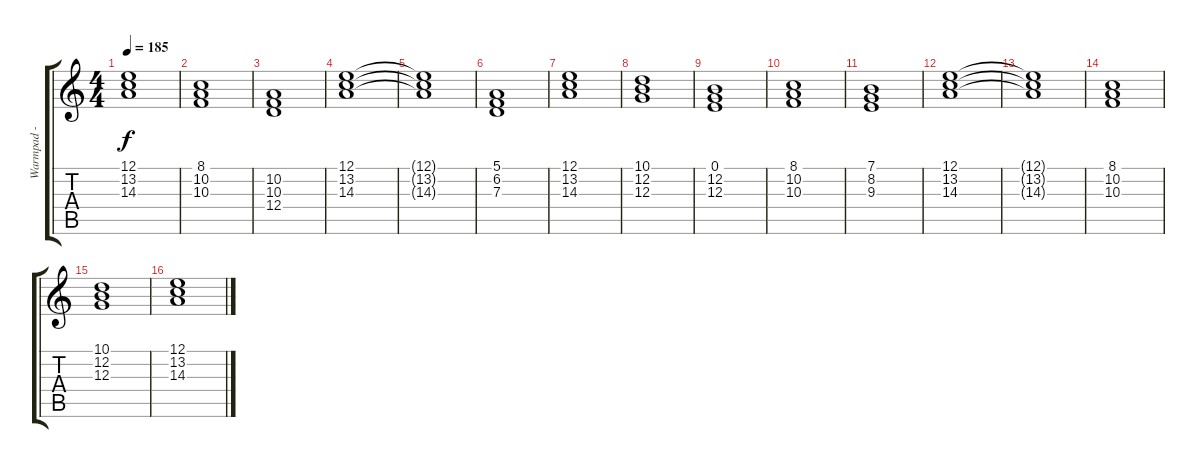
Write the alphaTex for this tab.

\track ("Warmpad -" "Warmpad -") {instrument pad2warm}
\staff {score tabs}
\tuning (E4 B3 G3 D3 A2 E2) {hide}
\ts (4 4)
\tempo 185
\clef g2
\ks c
(12.1{t} 13.2{t} 14.3{t}).1{dy f} |
(8.1 10.2 10.3).1 |
(10.2 10.3 12.4).1 |
(12.1 13.2 14.3).1 |
(12.1{t} 13.2{t} 14.3{t}).1 |
(5.1 6.2 7.3).1 |
(12.1 13.2 14.3).1 |
(10.1 12.2 12.3).1 |
(0.1 12.2 12.3).1 |
(8.1 10.2 10.3).1{volume 12} |
(7.1 8.2 9.3).1{volume 12} |
(12.1 13.2 14.3).1{volume 11} |
(12.1{t} 13.2{t} 14.3{t}).1 |
(8.1 10.2 10.3).1{volume 10} |
(10.1 12.2 12.3).1{volume 10} |
(12.1 13.2 14.3).1{volume 9}
